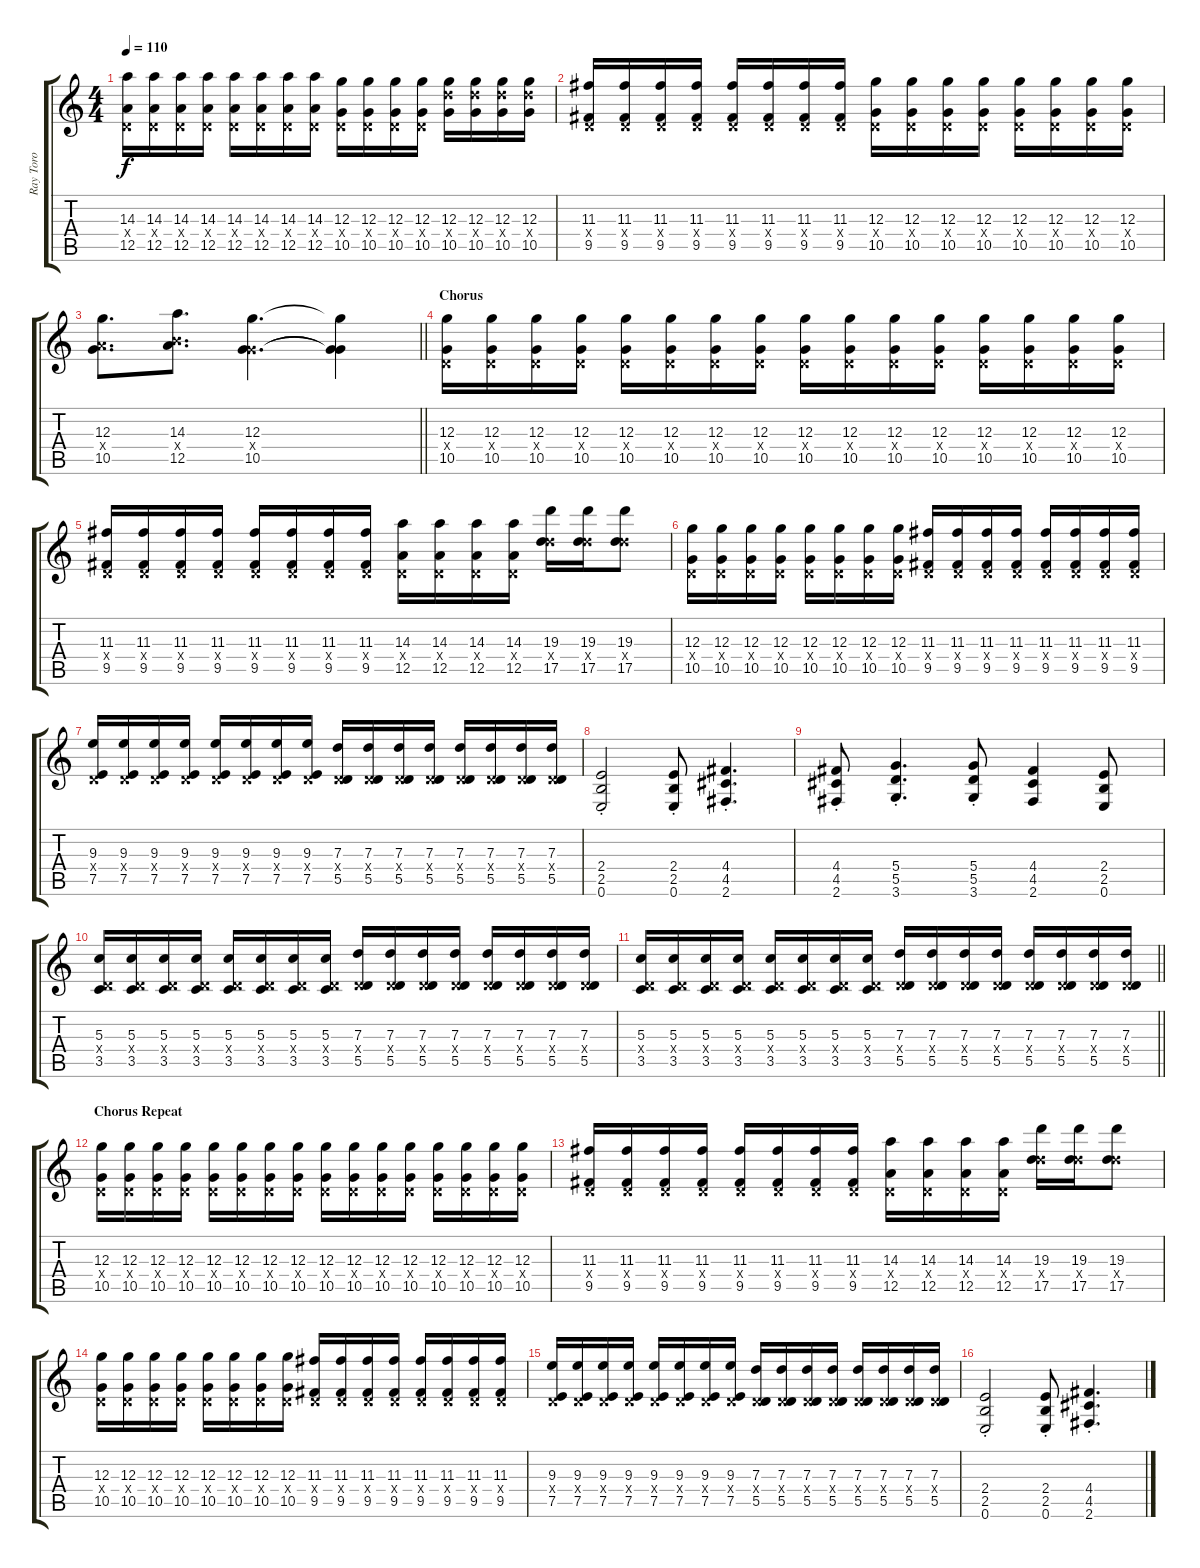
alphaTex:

\track ("Ray Toro" "Ray Toro") {instrument distortionguitar}
\staff {score tabs}
\tuning (E4 B3 G3 D3 A2 E2) {hide}
\ts (4 4)
\tempo 110
\clef g2
\ks c
(14.3 0.4{x} 12.5).16{dy f} (14.3 0.4{x} 12.5).16 (14.3 0.4{x} 12.5).16 (14.3 0.4{x} 12.5).16 (14.3 0.4{x} 12.5).16 (14.3 0.4{x} 12.5).16 (14.3 0.4{x} 12.5).16 (14.3 0.4{x} 12.5).16 (12.3 0.4{x} 10.5).16 (12.3 0.4{x} 10.5).16 (12.3 0.4{x} 10.5).16 (12.3 0.4{x} 10.5).16 (12.3 12.4{x} 10.5).16 (12.3 12.4{x} 10.5).16 (12.3 12.4{x} 10.5).16 (12.3 12.4{x} 10.5).16 |
(11.3 0.4{x} 9.5).16 (11.3 0.4{x} 9.5).16 (11.3 0.4{x} 9.5).16 (11.3 0.4{x} 9.5).16 (11.3 0.4{x} 9.5).16 (11.3 0.4{x} 9.5).16 (11.3 0.4{x} 9.5).16 (11.3 0.4{x} 9.5).16 (12.3 0.4{x} 10.5).16 (12.3 0.4{x} 10.5).16 (12.3 0.4{x} 10.5).16 (12.3 0.4{x} 10.5).16 (12.3 0.4{x} 10.5).16 (12.3 0.4{x} 10.5).16 (12.3 0.4{x} 10.5).16 (12.3 0.4{x} 10.5).16 |
\barLineRight lightlight
(12.3 7.4{x} 10.5).8{d} (14.3 9.4{x} 12.5).8{d} (12.3 5.4{x} 10.5).4{d} (12.3{t} 5.4{t} 10.5{t}).4 |
\section ("" "Chorus")
(12.3 0.4{x} 10.5).16 (12.3 0.4{x} 10.5).16 (12.3 0.4{x} 10.5).16 (12.3 0.4{x} 10.5).16 (12.3 0.4{x} 10.5).16 (12.3 0.4{x} 10.5).16 (12.3 0.4{x} 10.5).16 (12.3 0.4{x} 10.5).16 (12.3 0.4{x} 10.5).16 (12.3 0.4{x} 10.5).16 (12.3 0.4{x} 10.5).16 (12.3 0.4{x} 10.5).16 (12.3 0.4{x} 10.5).16 (12.3 0.4{x} 10.5).16 (12.3 0.4{x} 10.5).16 (12.3 0.4{x} 10.5).16 |
(11.3 0.4{x} 9.5).16 (11.3 0.4{x} 9.5).16 (11.3 0.4{x} 9.5).16 (11.3 0.4{x} 9.5).16 (11.3 0.4{x} 9.5).16 (11.3 0.4{x} 9.5).16 (11.3 0.4{x} 9.5).16 (11.3 0.4{x} 9.5).16 (14.3 0.4{x} 12.5).16 (14.3 0.4{x} 12.5).16 (14.3 0.4{x} 12.5).16 (14.3 0.4{x} 12.5).16 (19.3 12.4{x} 17.5).16 (19.3 12.4{x} 17.5).16 (19.3 12.4{x} 17.5).8 |
(12.3 0.4{x} 10.5).16 (12.3 0.4{x} 10.5).16 (12.3 0.4{x} 10.5).16 (12.3 0.4{x} 10.5).16 (12.3 0.4{x} 10.5).16 (12.3 0.4{x} 10.5).16 (12.3 0.4{x} 10.5).16 (12.3 0.4{x} 10.5).16 (11.3 0.4{x} 9.5).16 (11.3 0.4{x} 9.5).16 (11.3 0.4{x} 9.5).16 (11.3 0.4{x} 9.5).16 (11.3 0.4{x} 9.5).16 (11.3 0.4{x} 9.5).16 (11.3 0.4{x} 9.5).16 (11.3 0.4{x} 9.5).16 |
(9.3 0.4{x} 7.5).16 (9.3 0.4{x} 7.5).16 (9.3 0.4{x} 7.5).16 (9.3 0.4{x} 7.5).16 (9.3 0.4{x} 7.5).16 (9.3 0.4{x} 7.5).16 (9.3 0.4{x} 7.5).16 (9.3 0.4{x} 7.5).16 (7.3 0.4{x} 5.5).16 (7.3 0.4{x} 5.5).16 (7.3 0.4{x} 5.5).16 (7.3 0.4{x} 5.5).16 (7.3 0.4{x} 5.5).16 (7.3 0.4{x} 5.5).16 (7.3 0.4{x} 5.5).16 (7.3 0.4{x} 5.5).16 |
(2.4{st} 2.5{st} 0.6{st}).2 (2.4{st} 2.5{st} 0.6{st}).8 (4.4{st} 4.5{st} 2.6{st}).4{d} |
(4.4{st} 4.5{st} 2.6{st}).8 (5.4{st} 5.5{st} 3.6{st}).4{d} (5.4{st} 5.5{st} 3.6{st}).8 (4.4 4.5 2.6).4 (2.4 2.5 0.6).8 |
(5.3 0.4{x} 3.5).16 (5.3 0.4{x} 3.5).16 (5.3 0.4{x} 3.5).16 (5.3 0.4{x} 3.5).16 (5.3 0.4{x} 3.5).16 (5.3 0.4{x} 3.5).16 (5.3 0.4{x} 3.5).16 (5.3 0.4{x} 3.5).16 (7.3 0.4{x} 5.5).16 (7.3 0.4{x} 5.5).16 (7.3 0.4{x} 5.5).16 (7.3 0.4{x} 5.5).16 (7.3 0.4{x} 5.5).16 (7.3 0.4{x} 5.5).16 (7.3 0.4{x} 5.5).16 (7.3 0.4{x} 5.5).16 |
\barLineRight lightlight
(5.3 0.4{x} 3.5).16 (5.3 0.4{x} 3.5).16 (5.3 0.4{x} 3.5).16 (5.3 0.4{x} 3.5).16 (5.3 0.4{x} 3.5).16 (5.3 0.4{x} 3.5).16 (5.3 0.4{x} 3.5).16 (5.3 0.4{x} 3.5).16 (7.3 0.4{x} 5.5).16 (7.3 0.4{x} 5.5).16 (7.3 0.4{x} 5.5).16 (7.3 0.4{x} 5.5).16 (7.3 0.4{x} 5.5).16 (7.3 0.4{x} 5.5).16 (7.3 0.4{x} 5.5).16 (7.3 0.4{x} 5.5).16 |
\section ("" "Chorus Repeat")
(12.3 0.4{x} 10.5).16 (12.3 0.4{x} 10.5).16 (12.3 0.4{x} 10.5).16 (12.3 0.4{x} 10.5).16 (12.3 0.4{x} 10.5).16 (12.3 0.4{x} 10.5).16 (12.3 0.4{x} 10.5).16 (12.3 0.4{x} 10.5).16 (12.3 0.4{x} 10.5).16 (12.3 0.4{x} 10.5).16 (12.3 0.4{x} 10.5).16 (12.3 0.4{x} 10.5).16 (12.3 0.4{x} 10.5).16 (12.3 0.4{x} 10.5).16 (12.3 0.4{x} 10.5).16 (12.3 0.4{x} 10.5).16 |
(11.3 0.4{x} 9.5).16 (11.3 0.4{x} 9.5).16 (11.3 0.4{x} 9.5).16 (11.3 0.4{x} 9.5).16 (11.3 0.4{x} 9.5).16 (11.3 0.4{x} 9.5).16 (11.3 0.4{x} 9.5).16 (11.3 0.4{x} 9.5).16 (14.3 0.4{x} 12.5).16 (14.3 0.4{x} 12.5).16 (14.3 0.4{x} 12.5).16 (14.3 0.4{x} 12.5).16 (19.3 12.4{x} 17.5).16 (19.3 12.4{x} 17.5).16 (19.3 12.4{x} 17.5).8 |
(12.3 0.4{x} 10.5).16 (12.3 0.4{x} 10.5).16 (12.3 0.4{x} 10.5).16 (12.3 0.4{x} 10.5).16 (12.3 0.4{x} 10.5).16 (12.3 0.4{x} 10.5).16 (12.3 0.4{x} 10.5).16 (12.3 0.4{x} 10.5).16 (11.3 0.4{x} 9.5).16 (11.3 0.4{x} 9.5).16 (11.3 0.4{x} 9.5).16 (11.3 0.4{x} 9.5).16 (11.3 0.4{x} 9.5).16 (11.3 0.4{x} 9.5).16 (11.3 0.4{x} 9.5).16 (11.3 0.4{x} 9.5).16 |
(9.3 0.4{x} 7.5).16 (9.3 0.4{x} 7.5).16 (9.3 0.4{x} 7.5).16 (9.3 0.4{x} 7.5).16 (9.3 0.4{x} 7.5).16 (9.3 0.4{x} 7.5).16 (9.3 0.4{x} 7.5).16 (9.3 0.4{x} 7.5).16 (7.3 0.4{x} 5.5).16 (7.3 0.4{x} 5.5).16 (7.3 0.4{x} 5.5).16 (7.3 0.4{x} 5.5).16 (7.3 0.4{x} 5.5).16 (7.3 0.4{x} 5.5).16 (7.3 0.4{x} 5.5).16 (7.3 0.4{x} 5.5).16 |
(2.4{st} 2.5{st} 0.6{st}).2 (2.4{st} 2.5{st} 0.6{st}).8 (4.4{st} 4.5{st} 2.6{st}).4{d}
